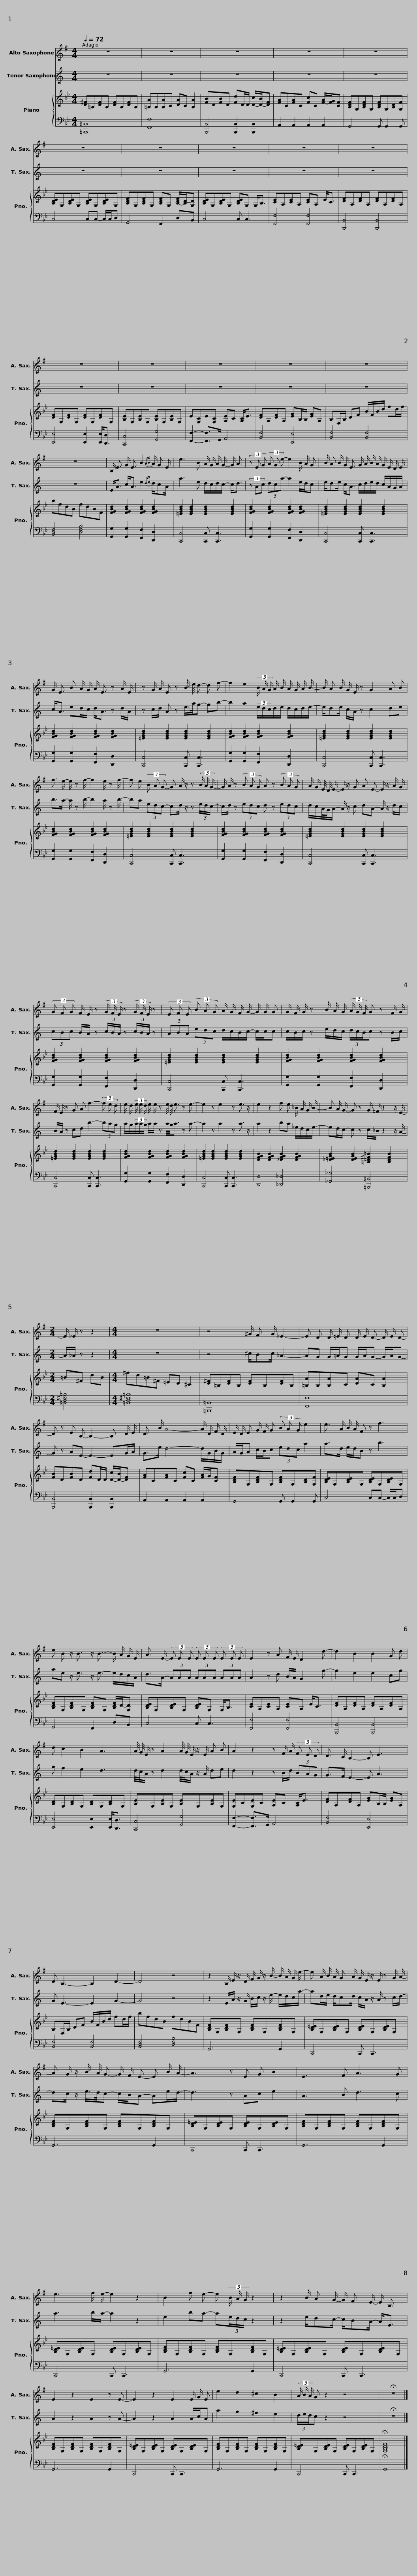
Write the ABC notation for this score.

X:1
%%score 1 2 { 3 | 4 }
L:1/8
Q:1/4=72
M:4/4
I:linebreak $
K:Bb
V:1 treble transpose=-9
V:2 treble transpose=-14
V:3 treble
V:4 bass
V:1
[K:G] z8 | z8 | z8 |$ z8 | z8 | %5
 z8 |$ z8 | z8 | z8 |$ z8 | %10
 z8 | z8 |$ z8 | z8 | z8 | %15
 z8 |$ B,/ E3/2 G/ E3/2 B2{AB} A/ G E/ | e3 B A/ G/ A/ G/- G/ A3/2 | (3z E G (3A G e- e2 B/ A/ G |$ B/ A B/ G/ E3/2 G/ A/ B/ A/ G/ E/ D/ E/ | %20
 G/ E3/2 B A/ G/ A/ E3/2 z A/ E/ | z G/ A/ E z B3/4 e/4 d- d f- |$ f2 e2 (3B/ A/ G/ A/ B/ A/ G/ A/ B/- | B/ A B/ G/ E/ z G2 A B | f3/2 e/- e/ z f/- f2 e/ z f/- |$ %25
 f e (3B A G- G A/ z/ z (3B/ A/ G/- | G/ A/ z (3B A G A z (3B A G | A/ G/ E/4 D/4 E/- E/ z/ G A E- E/ z/ A/ G/ |$ (3G F G F/ E/ z (3G/ F/ E/ z (3G/ F/ E/ z | (3E F E (3B A G A/ G/ F/ G/- G/ G/ G | %30
 G/ F/ G/ z B/ A/ G/ (3A/ G/ F/ G z F/ G/ |$ F/ E/ z G A f2- (3f e d | e/ d/ (3e/ e/ d/ e/ e/ z e/4 d/4 e3/2 z e- | e2 z e2 z e3/2 z/ |$ e2 z2 f e _B/ A/ G/ B/- | %35
 B A/ G/- G z G/ =F/ z2 z/ E/- |[M:2/4] E/ _E/ z z2 |$[M:4/4] z8 | z4 ^G/ F G/ _E2- | E D D/ =E/ D D/ E/ D- D/ E/ D- |$ %40
 D z E B,- B,2- B, D/ E/ | D3/2 B/ A4- A/ D/ F/ D/ | E/ D/ E G/ F/ G (3B A G e2 |$ e3/2 A/ B/ A/ F z f3 | e B z/ B3/2 z/ B3/2- B/ A/ G/ E/ |$ %45
 A3/2 E/- (3E E E (3E E E (3E E E | E2 z A F/ E/ D2 d- | d2 B2 B2 G d |$ d c2 B2 A3 | A/4 G/4 E/ z A2 A/4 G/4 E/ z/ E/ A B | %50
 A2 z2 z F/ A/ (3F E D |$ D3/2 C/ B,2- B, E3 | D B,3- B,2 D2- | D4 z4 |$ z2 B,/ E/ z/ D/ F/ G/ z/ B/- B/ A/ G/ e/- | %55
 e A/ B/ A/ G A/ G/ E/ z/ E/ z G/ A/- |$ A G/ z/ B3/4 A/4 G- G/ F/ E- E B/ A/- | A3 z E G B2 | E3 F A3 G |$ e3 f/ e/- e2 z2 | %60
 B2 f e- e (3B/ A/ G/ z2 | z2 B/ A G/- G/ F E/- E/ B,3/2 |$ E2 z2 E2 z E- | E2 z2 E2 E/ G/ E | e2 d2 ^c2 B2 |$ %65
 (3A/ B/ A/ G z2 z4 | !fermata!z8 |] %67
V:2
[K:C] z8 | z8 | z8 |$ z8 | z8 | %5
 z8 |$ z8 | z8 | z8 |$ z8 | %10
 z8 | z8 |$ z8 | z8 | z8 | %15
 z8 |$ E<A c<A e2{de} d/cA/ | a3 e d/c/d/c/- c<d | (3z Ac (3dca- a2 e/d/c |$ e/de/ c<A c/d/e/d/ c/A/G/A/ | %20
 c<A ed/c/ d<A z d/A/ | z c/d/ A z e/>a/g- gb- |$ b2 a2 (3e/d/c/d/e/ d/c/d/e/- | e/de/ c/A/ z c2 de | b>a- a/ z b/- b2 a/ z b/- |$ %25
 ba (3edc- cd/ z/ z (3e/d/c/- | c/d/ z (3edc d z (3edc | d/c/A/4G/4A/- A/ z/ c dA- A/ z/ d/c/ |$ (3cBc B/A/ z (3c/B/A/ z (3c/B/A/ z | (3ABA (3edc d/c/B/c/- c/c/c | %30
 c/B/c/ z e/d/c/ (3d/c/B/c z B/c/ |$ B/A/ z cd b2- (3bag | a/g/(3a/a/g/ a/a/ z a/4g/4a3/2 z a- | a2 z a2 z a3/2 z/ |$ a2 z2 ba _e/d/c/e/- | %35
 ed/c/- c z c/_B/ z2 z/ A/- |[M:2/4] A/_A/ z z2 |$[M:4/4] z8 | z4 ^c/Bc/ _A2- | AG G/=A/G G/A/G- G/A/G- |$ %40
 G z AE- E2- EG/A/ | G>e d4- d/G/B/G/ | A/G/A c/B/c (3edc a2 |$ a>d e/d/B z b3 | ae z/ e3/2 z/ e3/2- e/d/c/A/ |$ %45
 d>A- (3AAA (3AAA (3AAA | A2 z d B/A/ G2 g- | g2 e2 e2 cg |$ g f2 e2 d3 | d/4c/4A/ z d2 d/4c/4A/ z/ A/ de | %50
 d2 z2 z B/d/ (3BAG |$ G>F E2- E A3 | G E3- E2 G2- | G4 z4 |$ z2 E/A/ z/ G/ B/c/ z/ e/- e/d/c/a/- | %55
 ad/e/ d/cd/ c/A/ z/ A/ z c/d/- |$ dc/ z/ e/>d/c- c/B/A- Ae/d/- | d3 z Ac e2 | A3 B d3 c |$ a3 b/a/- a2 z2 | %60
 e2 ba- a(3e/d/c/ z2 | z2 e/dc/- c/BA/- A<E |$ A2 z2 A2 z A- | A2 z2 A2 A/c/A | a2 g2 ^f2 e2 |$ %65
 (3d/e/d/c z2 z4 | !fermata!z8 |] %67
V:3
 [D^F]=B,[DF]B, [DF]B,[DF]B, | [=B,A]B,[B,A]C [DA]C [B,A]2 | [FB]D[FB]D [Fd]D/D/ [D-c]/[D-B]/[DF] |$ [FA]C[FA]C [Fc]C [F-A]/[FG]/[CF] | [B,DF]G,[B,DF]G, [B,DF]G,[B,D][G,F] | %5
 [B,DE]G,[B,DE]G, [B,DE]G,[B,DE]G, |$ [B,DF]G,[B,DF]G, [B,DF]G, [B,-DF]/[B,D-]/[G,D] | [B,DE]G,[B,DE]G, [B,DE]G, G,<B, | [CE]A,[CE]A, [CE]A, E<C |$ [DF]A,[DF]A, [DF]A,[DF]A, | %10
 [DF]G,[DF]G, [DF]G,[DF]G, | [B,E]G,[B,E]G, [B,E]G,[B,E]G, |$ E[G,C]E[G,C] [A,E]C [A,C]<E | [DF]A,[DF]A, [EG]B,/B,/ [EG]A, | B,F,/B,/ DF B/F/B/d/ fd/f/ | %15
 bfdB fdBF |$ [FGBd]2 [FGBd]2 [FGBd]2 [FGBd]2 | [=EGBd]2 [EGBd]2 [EGBd]2 [EGBd]2 | [FGBd]2 [FGBd]2 [FGBd]2 [FGBd]2 |$ [=EGBd]2 [EGBd]2 [EGBd]2 [EGBd]2 | %20
 [FGBd]2 [FGBd]2 [FGBd]2 [FGBd]2 | [=EGBd]2 [EGBd]2 [EGBd]2 [EGBd]2 |$ [FGBd]2 [FGBd]2 [FGBd]2 [FGBd]2 | [=EGBd]2 [EGBd]2 [EGBd]2 [EGBd]2 | [FGBd]2 [FGBd]2 [FGBd]2 [FGBd]2 |$ %25
 [=EGBd]2 [EGBd]2 [EGBd]2 [EGBd]2 | [FGBd]2 [FGBd]2 [FGBd]2 [FGBd]2 | [=EGBd]2 [EGBd]2 [EGBd]2 [EGBd]2 |$ [FGBd]2 [FGBd]2 [FGBd]2 [FGBd]2 | [=EGBd]2 [EGBd]2 [EGBd]2 [EGBd]2 | %30
 [FGBd]2 [FGBd]2 [FGBd]2 [FGBd]2 |$ [=EGBd]2 [EGBd]2 [EGBd]2 [EGBd]2 | [FGBd]2 [FGBd]2 [FGBd]2 [FGBd]2 | [=EGBd]2 [EGBd]2 [EGBd]2 [EGBd]2 |$ [DFGB]2 [DFGB]2 [_DFGB]2 [DFGB]2 | %35
 [_D=EGB]2 [DEGB]2 [=B,=D^F=B]2 [B,DFB]2 |[M:2/4] =B^F dB |$[M:4/4] ^fd=B^F =ED ^C2 | [D^F]=B,[DF]B, [DF]B,[DF]B, | [=B,A]B,[B,A]C [DA]C [B,A]2 |$ %40
 [FB]D[FB]D [Fd]D/D/ [D-c]/[D-B]/[DF] | [FA]C[FA]C [Fc]C [FA]/G/[CF] | [B,DF]G,[B,DF]G, [B,DF]G,[B,D][G,F] |$ [B,DE]G,[B,DE]G, [B,DE]G,[B,DE]G, | [B,DF]G,[B,DF]G, [B,DF]G, [B,DF]/D/-[G,D] |$ %45
 [B,DE]G,[B,DE]G, [B,DE]G, G,<B, | [CE]A,[CE]A, [CE]A, E<C | [DF]A,[DF]A, [DF]A,[DF]A, |$ [B,D]G,[B,D]G, [B,D]G,[B,D]G, | [B,E]G,[B,E]G, [B,E]G,[B,E]G, | %50
 [G,E]C[G,E]C [A,E]C [A,C]<E |$ [DF]A,[DF]A, [EG]B,/B,/ [EG]A, | B,F,/B,/ DF B/F/B/d/ fd/f/ | bfdB fdBF |$ [B,DF]G,[B,DF]G, [B,DF]G,[B,DF]G, | %55
 [B,D=E]G,[B,DE]G, [B,DE]G,[B,DE]G, |$ [B,DF]G,[B,DF]G, [B,DF]G,[B,DF]G, | [B,D=E]G,[B,DE]G, [B,DE]G,[B,DE]G, | [B,DF]G,[B,DF]G, [B,DF]G,[B,DF]G, |$ [B,D=E]G,[B,DE]G, [B,DE]G,[B,DE]G, | %60
 [B,DF]G,[B,DF]G, [B,DF]G,[B,DF]G, | [B,D=E]G,[B,DE]G, [B,DE]G,[B,DE]G, |$ [B,DF]G,[B,DF]G, [B,DF]G,[B,DF]G, | [B,D=E]G,[B,DE]G, [B,DE]G,[B,DE]G, | [B,DF]G,[B,DF]G, [B,DF]G,[B,DF]G, |$ %65
 [B,D=E]G,[B,DE]G, [B,DE]G,[B,DE]G, | !fermata![G,B,DF]8 |] %67
V:4
 [=B,,,=B,,]8 | [F,,F,]8 | [B,,,B,,]4 [B,,,B,,]2 [B,,,B,,]2 |$ A,,2 A,,2 A,,2 A,,2 | G,,4 G,, G,,2 G,, | %5
 C,4 C,C,- C,/C,/D, |$ G,,4 F,,2 D,B,, | C,4 C, C,3 | [F,,F,]4 [F,,F,]4 |$ [B,,,B,,]4 [B,,,B,,]4 | %10
 [E,,E,]4 [E,,E,]2 [E,,E,]<[D,,D,] | [C,,C,]4 [G,,G,]4 |$ [F,,F,]2- [F,,F,]>G,, A,,4 | [B,,F,]4 [E,,E,]4 | [B,,F,]4 [B,,F,]4 | %15
 [B,,D,F,]4 [D,F,B,]4 |$ [G,,G,]2 [G,,G,]2 [F,,F,]2 [D,,D,]2 | [C,,C,]4 [C,,C,] [C,,C,]3 | [G,,G,]2 [G,,G,]2 [F,,F,]2 [D,,D,]2 |$ [C,,C,]4 [C,,C,] [C,,C,]3 | %20
 [G,,G,]2 [G,,G,]2 [F,,F,]2 [D,,D,]2 | [C,,C,]4 [C,,C,] [C,,C,]3 |$ [G,,G,]2 [G,,G,]2 [F,,F,]2 [D,,D,]2 | [C,,C,]4 [C,,C,] [C,,C,]3 | [G,,G,]2 [G,,G,]2 [F,,F,]2 [D,,D,]2 |$ %25
 [C,,C,]4 [C,,C,] [C,,C,]3 | [G,,G,]2 [G,,G,]2 [F,,F,]2 [D,,D,]2 | [C,,C,]4 [C,,C,] [C,,C,]3 |$ [G,,G,]2 [G,,G,]2 [F,,F,]2 [D,,D,]2 | [C,,C,]4 [C,,C,] [C,,C,]3 | %30
 [G,,G,]2 [G,,G,]2 [F,,F,]2 [D,,D,]2 |$ [C,,C,]4 [C,,C,] [C,,C,]3 | [G,,G,]2 [G,,G,]2 [F,,F,]2 [D,,D,]2 | [C,,C,]4 [C,,C,] [C,,C,]3 |$ [D,,D,]4 [_D,,_D,]4 | %35
 [_G,,_G,]4 [=B,,,=B,,]4 |[M:2/4] [=B,,D,^F,=B,]4 |$[M:4/4] [=B,,D,^F,=B,]8 | [=B,,,=B,,]8 | [F,,F,]8 |$ %40
 [B,,,B,,]4 [B,,,B,,]2 [B,,,B,,]2 | A,,2 A,,2 A,,2 A,,2 | G,,4 G,, G,,2 G,, |$ C,4 C,C,- C,/C,/D, | G,,4 F,,2 D,B,, |$ %45
 C,4 C, C,3 | [F,,F,]4 [F,,F,]4 | [B,,,B,,]4 [B,,,B,,]4 |$ [E,,E,]4 [E,,E,]2 [E,,E,]<[D,,D,] | [C,,C,]4 [G,,G,]4 | %50
 [F,,F,]2- [F,,F,]>G,, A,,4 |$ [B,,F,]4 [E,,E,]4 | [B,,F,]4 [B,,F,]4 | [B,,D,F,]4 [D,F,B,]4 |$ G,,6 G,,2 | %55
 C,,4 C,, C,,3 |$ G,,6 G,,2 | C,,4 C,, C,,3 | G,,6 G,,2 |$ C,,4 C,, C,,3 | %60
 G,,6 G,,2 | C,,4 C,, C,,3 |$ G,,6 G,,2 | C,,4 C,, C,,3 | G,,6 G,,2 |$ %65
 C,,4 C,, C,,3 | !fermata!G,,8 |] %67
